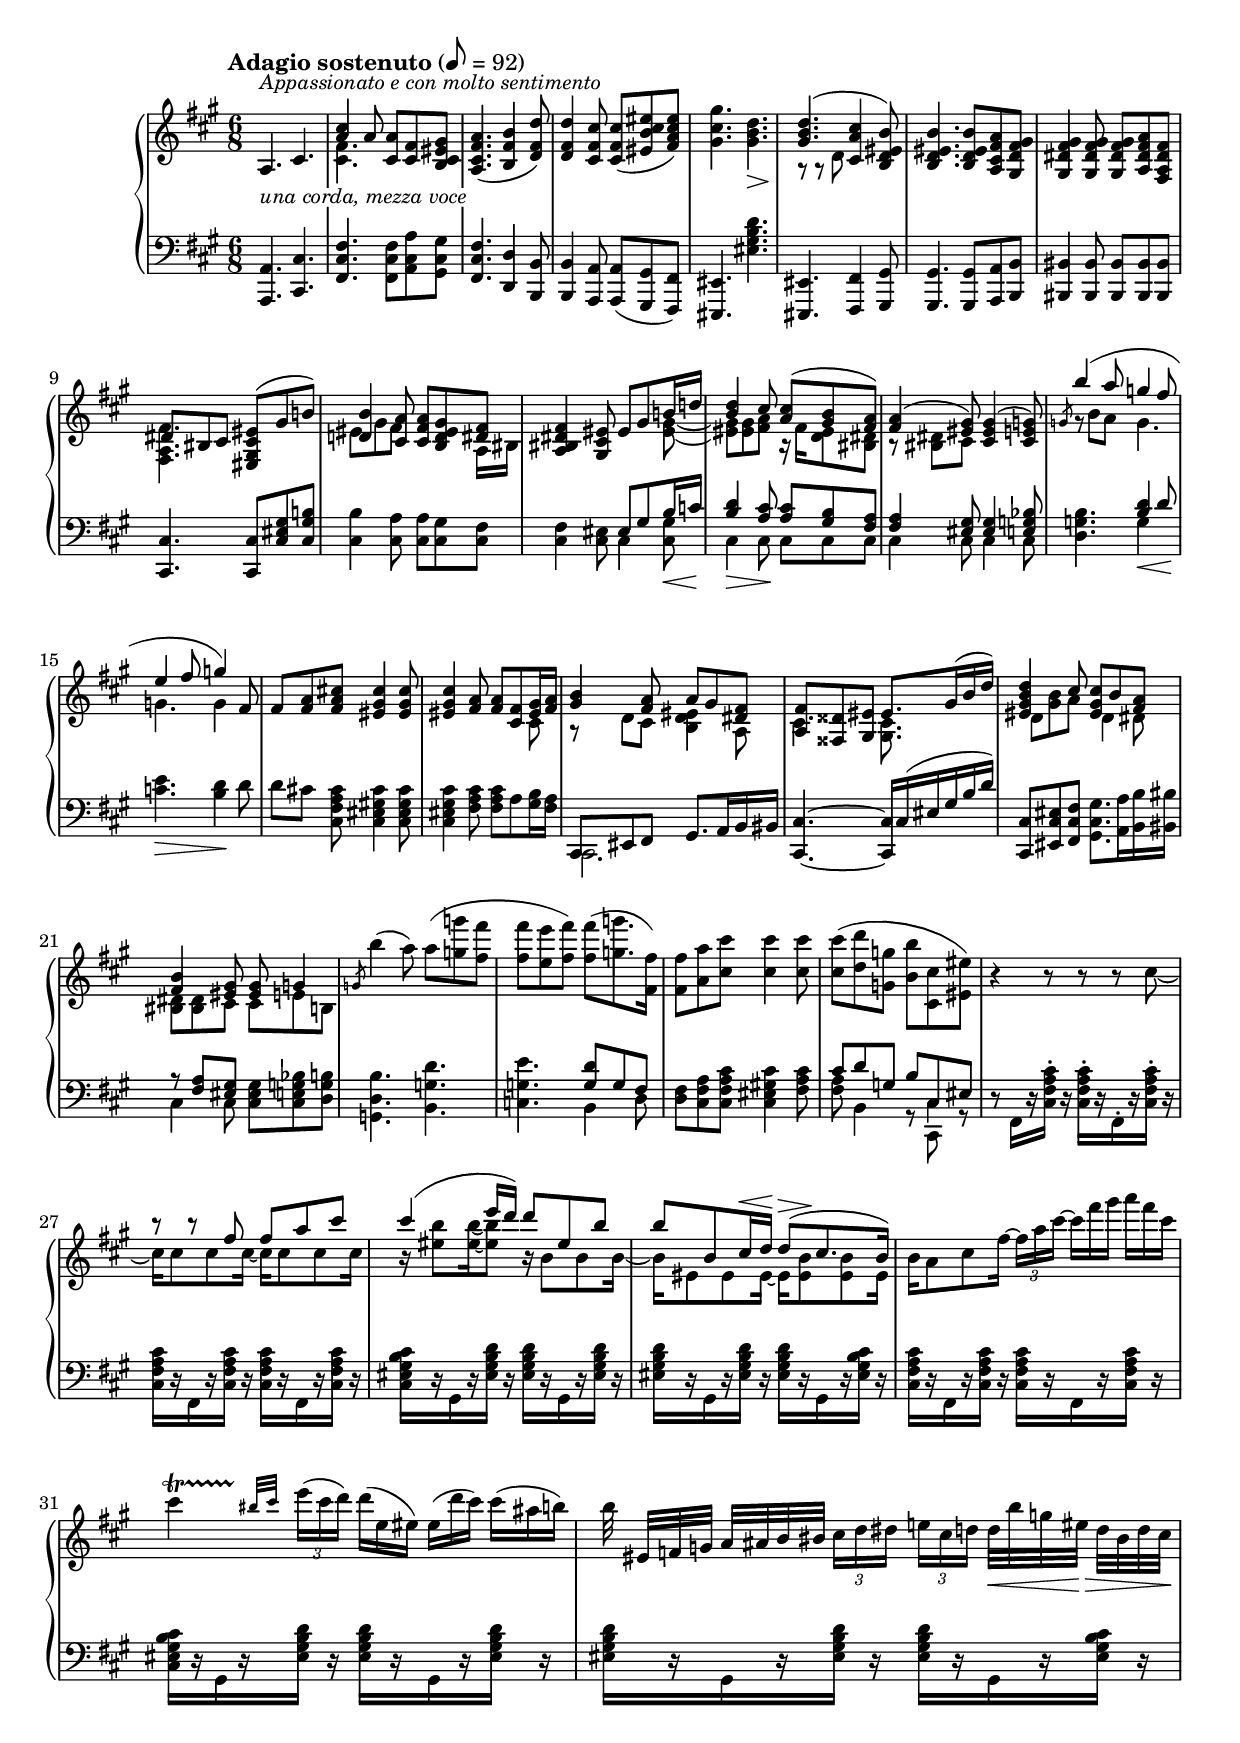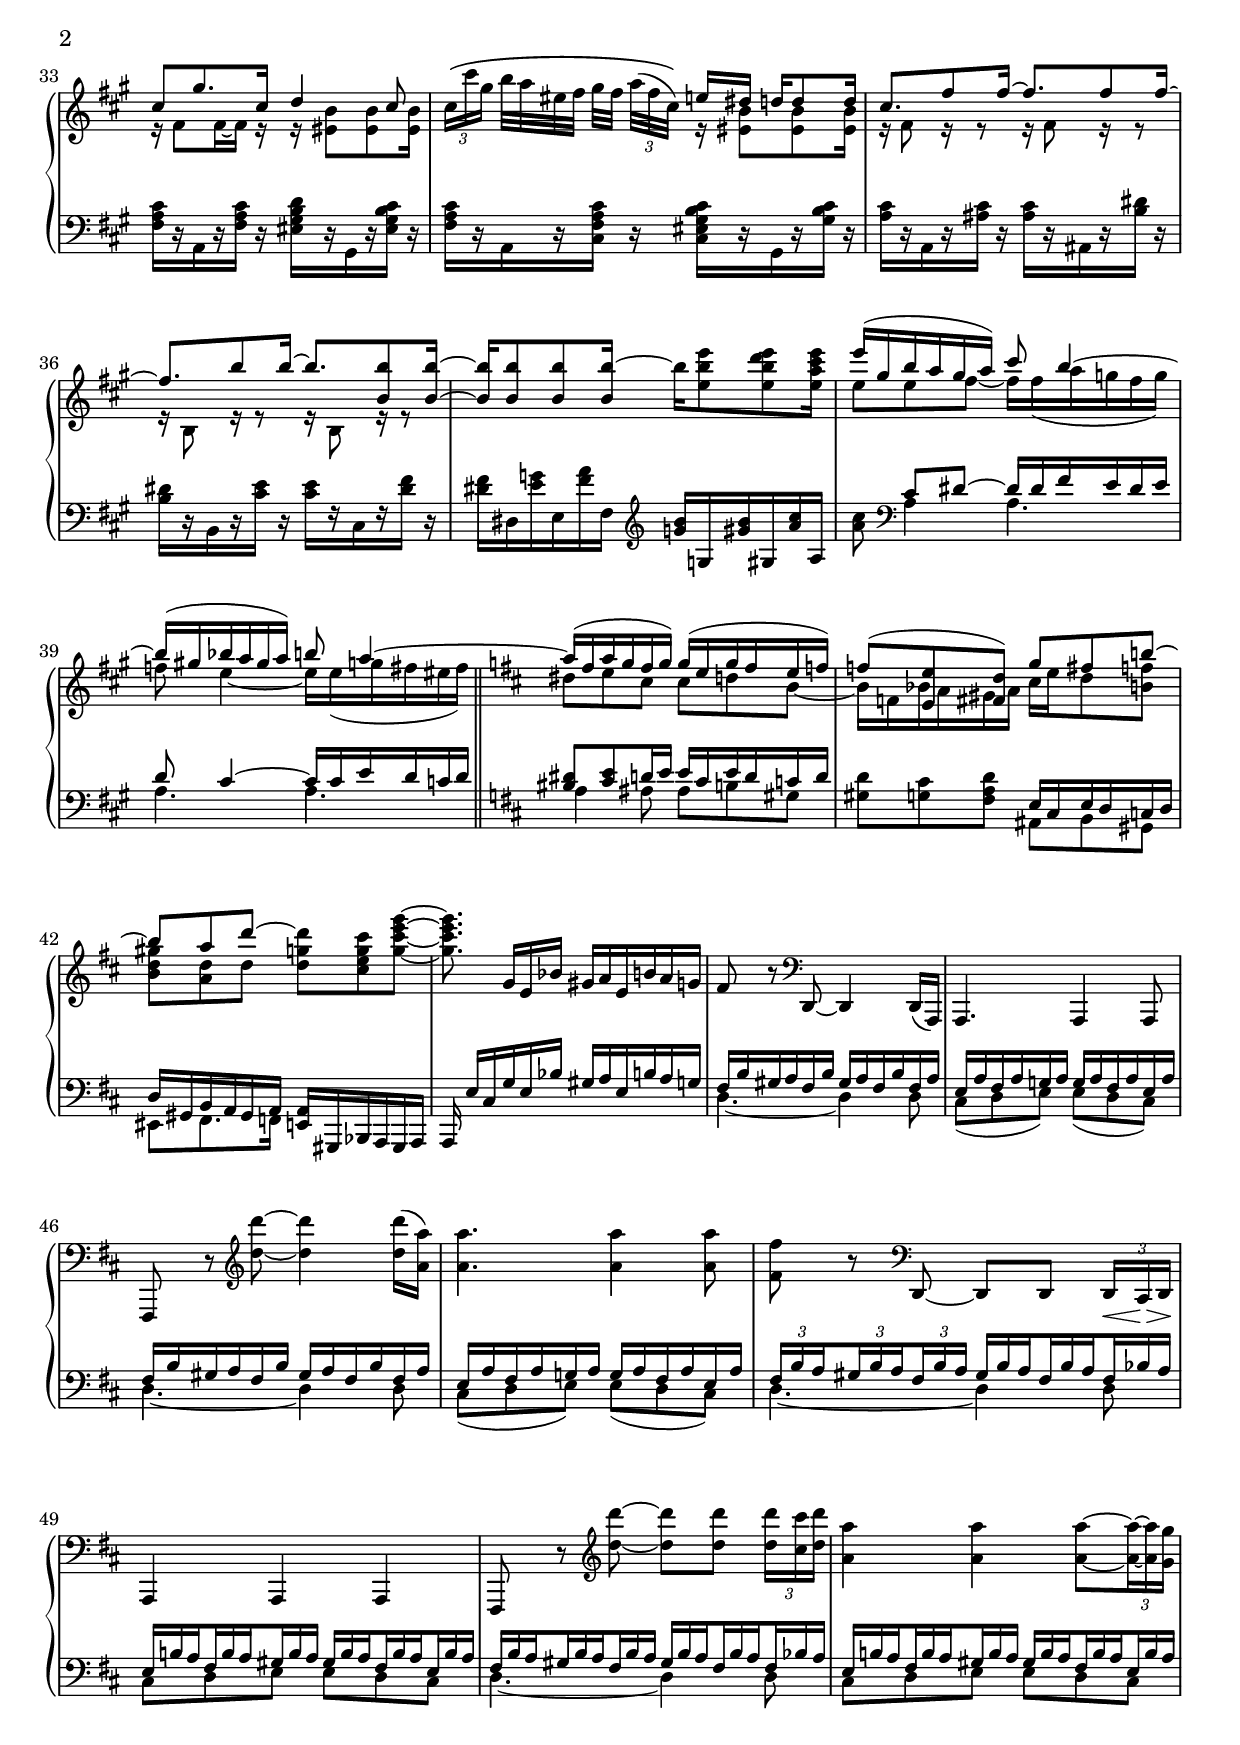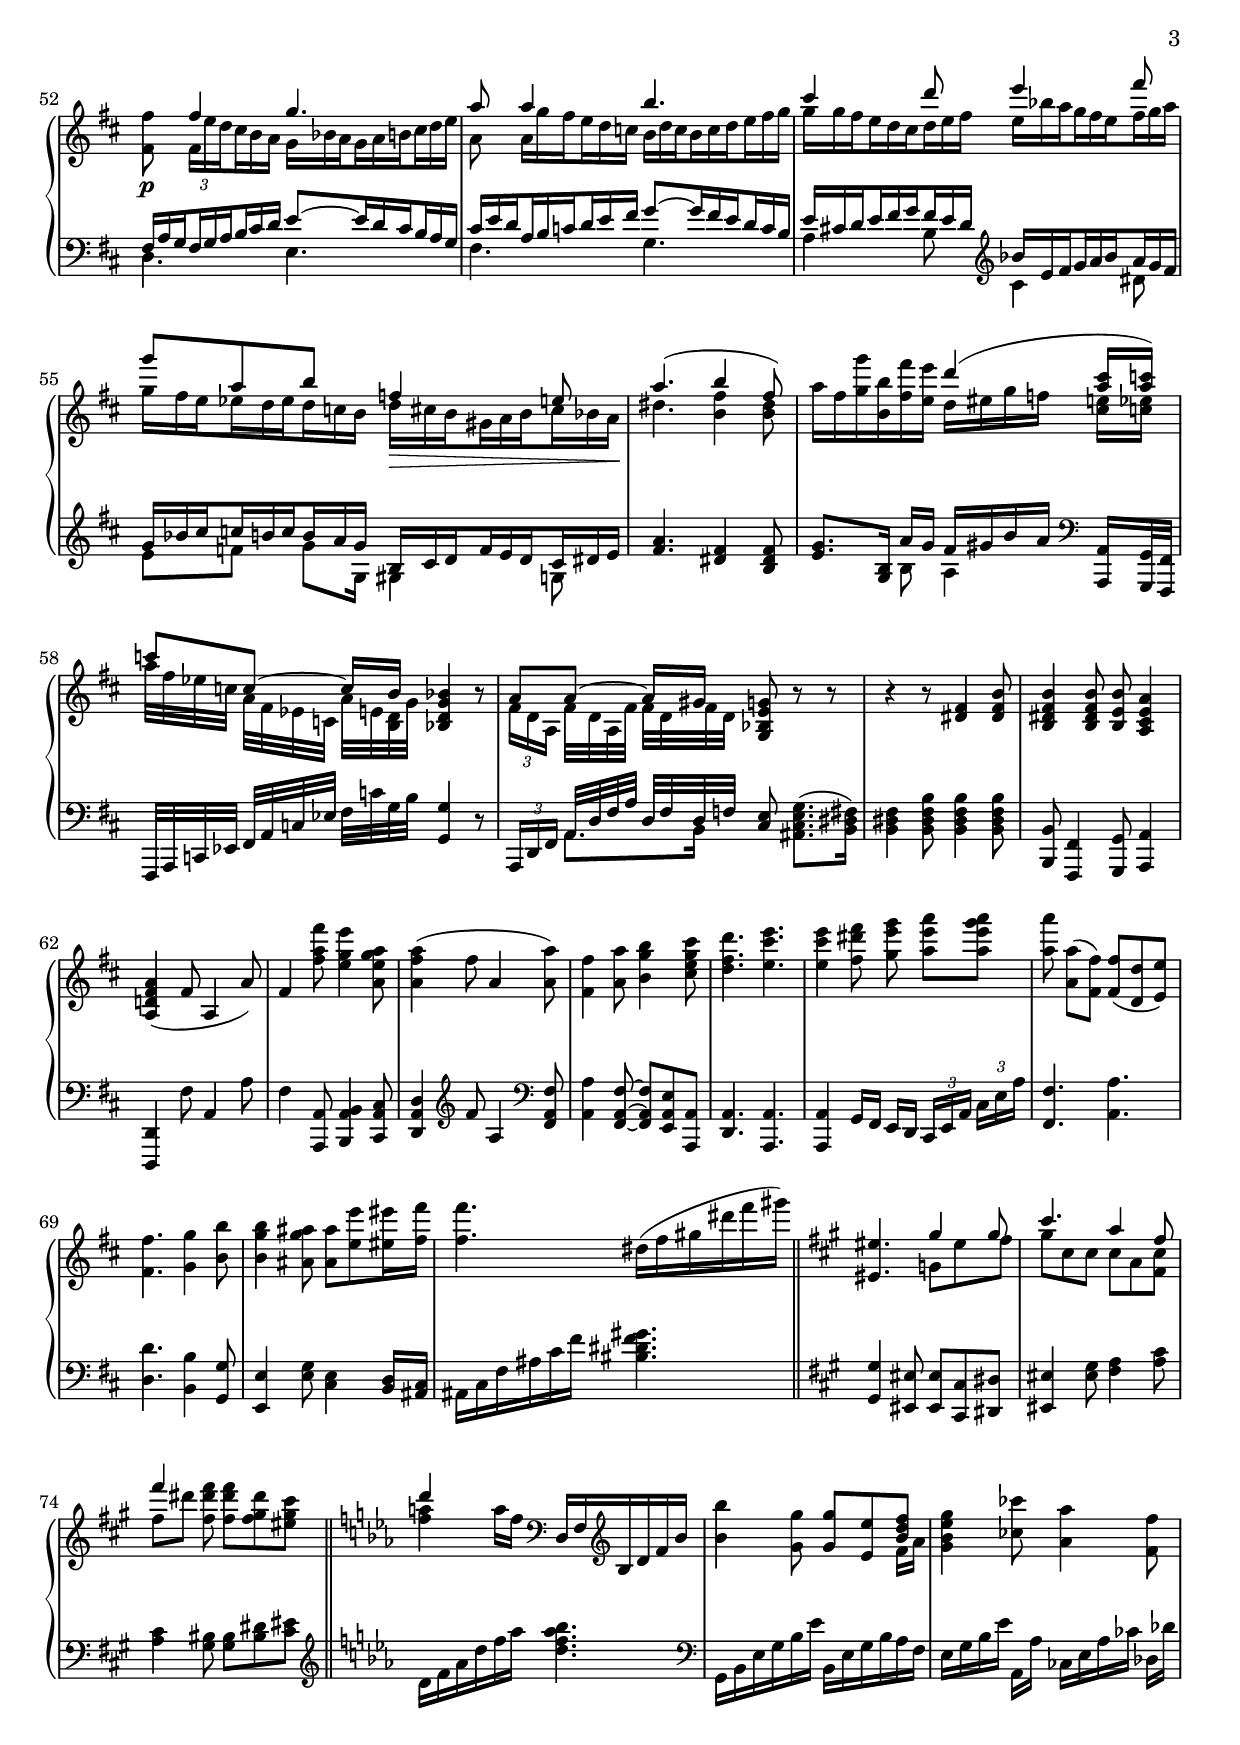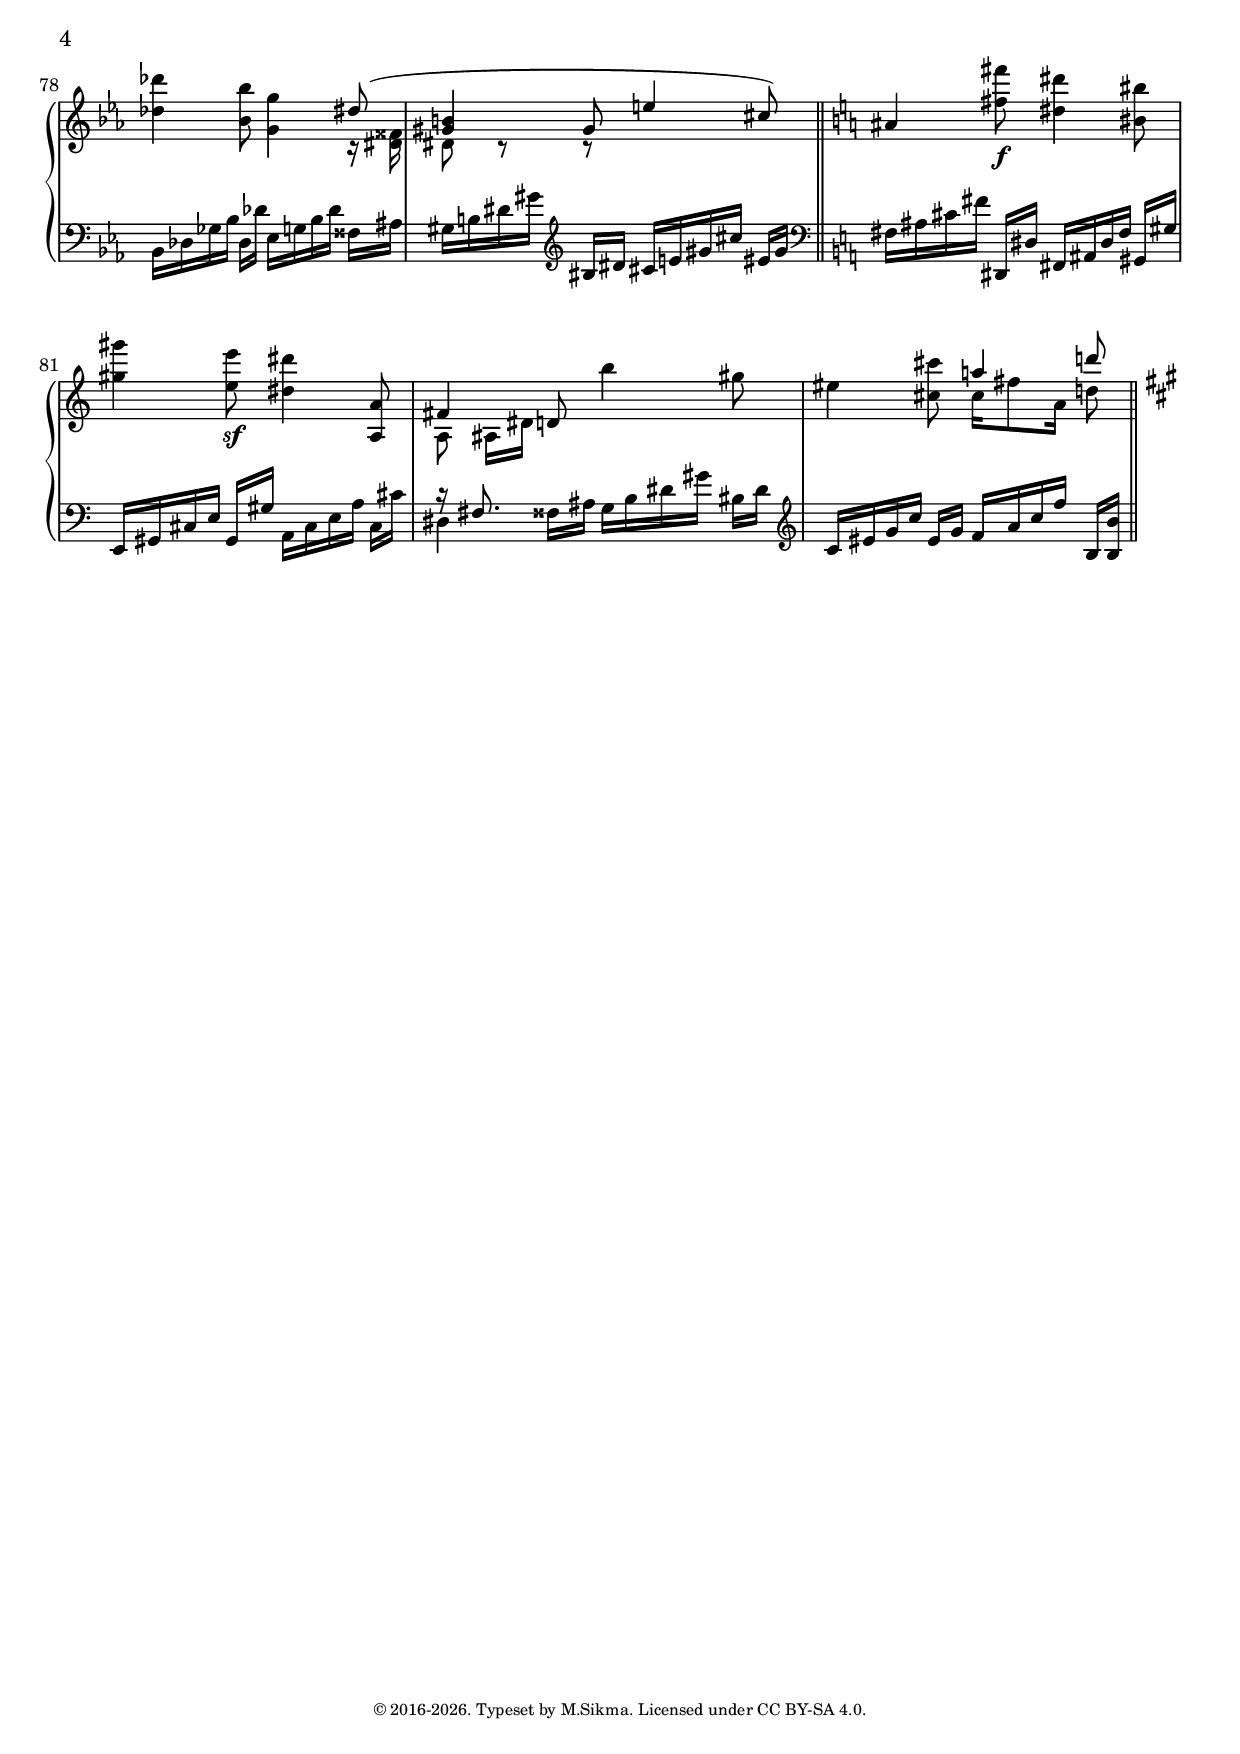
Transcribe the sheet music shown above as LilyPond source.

%===========================================================================
%    Piano Sonata Op.106 (L.Beethoven) - III
%===========================================================================
%
%    (C) 2016-2017, Michiel Sikma <michiel@sikma.org>
%    Licensed under CC BY-SA 4.0.
%
%---------------------------------------------------------------------------

\version "2.19.42"
\include "sonata-op106-includes.ily"

%---------------------------------------------------------------------------
%    III. Adagio sostenuto
%---------------------------------------------------------------------------

three-section-one = {
  \key fis \minor
  \time 6/8
  \tempo "Adagio sostenuto" 8 = 92
}

\bookpart {
  \paper {
    markup-system-spacing = \std-padding-page-n
    bookTitleMarkup = \std-title-markup-page-n-no-titles
  }
  \header {
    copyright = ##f
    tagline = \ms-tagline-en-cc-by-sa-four
  }
  \score {
    \new PianoStaff \with {
      \std-staff-spacing
    } <<
      \set PianoStaff.connectArpeggios = ##t
      %---------------------------------------------------------------------
      %    Right hand
      %---------------------------------------------------------------------
      \new Staff = "right" \with {
        \std-magnification
        \stdDynSize
        midiInstrument = "acoustic grand"
      } {
        \clef treble \relative c'' {
          \three-section-one
          a,4.^\markup { \italic "Appassionato e con molto sentimento" }_\markup { \whiteout { \italic "una corda, mezza voce" } }
          cis4. |
          <<
            \relative c'' {
              <a cis>4 a8 s4.
            }
            \\
            \relative c' {
              <cis fis>4. \stemUp
              <cis a'>8 <cis fis>8 <b cis eis gis>8
            }
          >> |
          <a cis fis a>4._( <b fis' b>4 <d fis d'>8) |
          4 <cis fis cis'>8 8_( <eis b' cis eis> <fis a cis eis>) |
          <gis cis gis'>4.
        }
        \relative c'' {
          <<
            {
              \stemDown <gis b d>4.\> \stemUp <gis d' b>4.\!^( <cis, a' cis>4 <b d eis b'>8) |
              4.
            }
            \\
            \relative c' {
              s4. | a8\rest a8\rest d8
            }
          >>
          <b d eis b'>8 <a cis fis a>8 <gis d' fis gis>8 |
          <gis dis' fis gis>4 8 8 <a dis fis a>8 <fis a dis fis>8 |
          <<
            \relative c' {
              % TODO shift these notes to the right
              dis8 bis cis
            }
            \\
            \relative c {
              <fis a fis'>4.
            }
          >>
          <eis gis cis eis>8^( gis' b!) |
          <<
            \relative c' {
              <d! b'>4 <cis a'>8
            }
            \\
            \relative c' {
              eis8-[ gis fis]
            }
          >>
          <<
            \relative c' {
              <cis fis a>8 <b d eis gis> <dis fis> |
              <a bis dis fis>4 <gis cis eis>8
              eis'8-[ gis b!16 d!] |
              <b d>4 cis8 <a cis>8^( <gis b>8 <fis a>8) |
              <fis a>4^( <eis gis>8) <cis eis gis>4^( <cis e g>8) |
              \slashedGrace g'8
              \once \override Slur.positions = #'(4.8 . 3.7)
              \once \override Slur.eccentricity = #0.75
              \once \override Slur.height-limit = #4.5
              b'4^( a8 g4 fis8 |
              e4 fis8 g4) fis,8 |
              fis8-[ <fis a> <fis a cis!>] <eis gis cis>4 8 |
              <<
                \relative c' {
                  <eis gis cis>4 <fis a>8 8-[ <cis fis>8 <eis gis>16 <fis a>16] |
                  <gis b>4 <fis a>8 a8-[ gis <dis fis>] |
                  <a fis'>8-[ <fisis disis'>8 <gis eis'>8] eis'8.-[ gis16^( b d]) |
                  <eis, gis b d>4 cis'8 <eis, gis cis>8 b' <fis a>8 |
                  <fis b>4 <eis gis>8 8 g4 |
                  \stemNeutral
                  \slashedGrace g8 b'4^( a8)
                  \once \override Slur.positions = #'(5.2 . 3.5)
                  \once \override Slur.height-limit = #4.5
                  \once \override Slur.eccentricity = #-1.05
                  a8^( <g g'>8 <fis fis'> | 8 <e e'> <fis fis'>)
                  % Todo fix slur
                  % Todo lower the dot
                  \once \override Slur.height-limit = #13.5
                  \once \override Slur.eccentricity = #0.25
                  \once \override Slur.positions = #'(6.0 . 4.3)
                  <fis fis'>^(
                  g8.
                  <fis, fis'>16) |
                  <fis fis'>8 <a a'>8 <cis cis'>8 4 8 |
                  \once \override Slur.height-limit = #4.5
                  <cis cis'>8^( <d d'> <g, g'> <b b'> <cis, cis'> <eis eis'>)
                }
                \\
                \relative c' {
                  s4 s8 s8 s8 cis8 |
                  a8\rest d8-[ cis] <b d eis>4 a8 |
                  cis4. <gis cis>8. s8. |
                  d'8-[ <gis b>8 a8] d,4 dis8 |
                  <bis dis>8 8 cis cis e b
                }
                \\
                \relative c'''' {
                  s2. |
                  s2. |
                  s2. |
                  s2. |
                  s2. |
                  s2. |
                  s8 s8 s8 s8
                  % Cheating a little bit here. We made this note a 4 instead of 8.
                  % This way it looks correctly. We only put this here because
                  % we need to move only this note's dot down one position.
                  \once \override Dots.extra-offset = #'(0 . -1)
                  \voiceOne
                  \stemDown
                  g4.
                }
              >> |
            }
            \\
            \relative c' {
              s8 s8 a16-[ bis] |
              s4 s8 s4 <eis_~ gis_~>8 |
              <eis! gis>8 <eis gis> <fis a>
              b,16\rest fis'16 <d eis>8 <bis dis>8 |
              b8\rest <bis dis>8-[ cis] s4. |
              g'8\rest b8 a g4. |
              g4. g4 s8 |
            }
          >> |
          r4 r8 r8 r8
          <<
            \relative c''' {
              s8 | b8\rest b8\rest fis8 fis a cis |
              \once \override Slur.height-limit = #4
              \once \override Slur.positions = #'(5.8 . 3.7)
              cis4^( e16-[ d]) d8 eis, b' |
              % todo: make these cresc/decresc a bit nicer
              b8 b, cis16^\< d\! d8^( cis8. b16)
            }
            \\
            \relative c'' {
              cis8_~ | cis16 8 8 16_~ 16 8 8 16 |
              b16\rest <eis b'>8 <eis_~ b'_~>16 8 b16\rest b8 8 b16_~ |
              b16 eis,8 8 eis16_~ 16^\> <eis b'>8\! 8 eis16
            }
          >> |
          b16 a8 cis fis16^~
          \tuplet 3/2 { fis16-[ a cis16^~] }
          \implicitTuplets
          \tuplet 3/2 { cis16-[ fis gis] }
          \tuplet 3/2 { a-[ fis cis] } |
          \afterGrace cis4\startTrillSpan { bis32\stopTrillSpan cis }
          \explicitTuplets
          \tuplet 3/2 { e16-[^( cis d)] }
          \implicitTuplets
          \tuplet 3/2 { d16-[^( e, eis)] }
          \tuplet 3/2 { eis16-[^( d' cis)] }
          \tuplet 3/2 { cis16-[^( ais b]) } |
          b32
          eis,,32-[ f g] a-[ ais b bis]
          \explicitTuplets
          \tuplet 3/2 { cis16-[ d dis] }
          \tuplet 3/2 { e!16-[ cis d] }
          d32-[\< b' g eis]\!\> d-[ bis d cis]\! |
          <<
            \relative c'' {
              \override Tie.minimum-length = #2.5
              cis8 gis'8. cis,16 d4 cis8 |
              \tupletDown
              \stemNeutral
              \tuplet 3/2 { cis16-[^\( cis' gis] }
              b32-[ a eis fis]
              gis-[ fis]
              \tuplet 3/2 { a-[^( fis cis]^)\) }
              \stemUp
              e16-[ dis] d16-[ 8 16] |
              cis8.-[ fis8 16]^~ 8.-[ 8 16]^~ |
              8.-[ b8 16]^~ 8.-[ <b, b'>8 <b^~ b'^~>16] |
              <b b'>16-[ 8 8 <b b'^~>16]
              \stemNeutral
              b'16 <e, b' e>8
              % Note: Henle has an extra neutral on d, but I don't see the need.
              <e b' d e>8
              <e a cis e>16 |
              \stemUp
              e'16-[^( gis, b a gis a]) cis8 b4^~ |
              b16^( gis! bes a gis a) b8
              % todo: make tie nicer
              a4^~ |
              a16^( fis a g fis g) g^( e g fis e f) |
              f8^( <e, e'> <fis d'>) g' fis b!^~ |
              b8 a d^~ \stemNeutral <d, g d'> <cis e g cis> <g'_~ cis_~ e^~ g^~> |
              8. g,16-[ e bes'] gis-[ a e b' a g]
            }
            \\
            \relative c' {
              e16\rest fis8 fis16_~ fis16 e16\rest e16\rest <eis b'>8 8 16 |
              \noBreak
              s4. e16\rest <eis b'>8 8 16 |
              e16\rest fis8 e16\rest e8\rest e16\rest fis8 e16\rest e8\rest |
              e16\rest b8 e16\rest e8\rest e16\rest b8 e16\rest e8\rest |
              s2. |
              e'8 e fis_~ fis16 16_( a g fis g) |
              f8 e4_~ e16 e_( g fis eis fis) |
              \bar "||"
              \key b \minor
              dis8 e cis cis d b_~ |
              b16 f bes a gis a cis e d8 <b f'> |
              <b d gis>8 <a d>
              % Note: first edition ties the following to to the next d.
              % Henle notes this is probably an engraving error.
              d s4. |
            }
          >> |
          fis,8 r8 \clef bass
          d,,8_~ d4 d16_( a) |
          a4. a4 a8 |
          fis8 r8 \clef treble
          <d''''_~ d'^~>8 <d d'>4 <d d'>16^( <a a'>) |
          <a a'>4. 4 8 |
          <fis fis'>8 r8 \clef bass
          d,,8_~ d8-[ d8] \tuplet 3/2 { d16\< cis\> d\! } |
          a4 4 4 |
          fis8 r8 \clef treble
          <d''''_~ d'^~>8 <d d'>8-[ <d d'>8] \tuplet 3/2 { <d d'>16 <cis cis'> <d d'> } |
          \hideTupletBracket
          <a a'>4 4 <a_~ a'^~>8 \tuplet 3/2 { <a_~ a'^~>16 16 <g g'> } |
          <fis fis'>8\p
          <<
            \relative c'' {
              fis4 g4. |
              a8 a4 b4. |
              cis4 d8 e4 fis8 |
              g8 a,8 b f4 e8
            }
            \\
            \relative c' {
              \hideTupletBracket
              \set subdivideBeams = ##t
              \tuplet 3/2 { fis16 e' d }
              \implicitTuplets
              \tuplet 3/2 { cis b a }
              \tuplet 3/2 { g bes a }
              \tuplet 3/2 { g a b }
              \tuplet 3/2 { cis d e }
              |
              a,8\noBeam
              \tuplet 3/2 { a16 g' fis }
              \tuplet 3/2 { e d c }
              \tuplet 3/2 { b d c }
              \tuplet 3/2 { b c d }
              \tuplet 3/2 { e fis g }
              |
              \tuplet 3/2 { g g fis }
              \tuplet 3/2 { e d cis }
              \tuplet 3/2 { d e fis }
              \tuplet 3/2 { e bes' a }
              \tuplet 3/2 { g fis e }
              \tuplet 3/2 { fis g a }
              |
              \tuplet 3/2 { g fis e }
              \tuplet 3/2 { es d es }
              \tuplet 3/2 { d c b }
              \tuplet 3/2 { d\> cis b }
              \tuplet 3/2 { gis a b }
              \tuplet 3/2 { cis bes a\! }
              |
            }
          >>
          <<
            \relative c''' {
              a4.^( b4 fis8) |
              s4 s8
              \once \override Slur.height-limit = #3
              \once \override Slur.positions = #'(0 . 3.7)
              d'4^( <a cis>16-[ <a c>]) |
              c8-[ c,^~] c16-[ b] s4 s8 |
              a8-[ 8^~] a16-[ gis] s4 s8 |
            }
            \\
            \relative c'' {
              dis4. <b fis'>4 <b dis>8 |
              \set subdivideBeams = ##f
              a'16-[ fis <g g'> <b, b'> <fis' fis'> <e e'>]
              d-[ eis g f] <cis e>16-[ <c es>] |
              a'32-[ fis es c] a-[ fis es c] a'-[ e <b d> g'] \stemNeutral <bes, d g bes>4 \relative c'' b8\rest |
              \stemDown
              \explicitTuplets
              \tuplet 3/2 { fis'16-[ d a] }
              fis'32-[ d a fis']
              fis d fis d
              \stemNeutral
              <g, bes e g>8 \relative c'' { b8\rest b8\rest } |
            }
          >> |
          r4 r8 <dis fis>4 <dis fis b>8 |
          <b dis fis b>4 8 <b e b'>8 <a cis e a>4 |
          <a d! fis a>4_( fis'8 a,4 a'8) |
          fis4 <fis' a fis'>8 <e g e'>4 <a, e' g a>8 |
          <a fis' a>4^( fis'8 a,4 <a a'>8) |
          <fis fis'>4 <a a'>8 <b g' b>4 <cis e g cis>8 |
          <d fis d'>4. <e cis' e>4. |
          % As per original edition.
          4 <fis dis' fis>8 <g e' g>8 <a e' a>8-[ <a e' a g>8] |
          <a a'>8 <a, a'>-[^( <fis fis'>)] <fis fis'>_( <d d'> <e e'>) |
          <fis fis'>4. <g g'>4 <b b'>8 |
          <b g' b>4 <ais g' ais>8 <ais ais'>8-[ <e' e'> <eis eis'>16 <fis fis'>16] |
          <fis fis'>4. dis16^( fis gis dis' fis gis) |
          \bar "||"
          \key fis \minor
          <eis,, eis'>4.
          <<
            \relative c'' {
              gis'4 gis8 |
              cis4. a4 fis8 |
              fis'4 s4 s4 |
            }
            \\
            \relative c'' {
              g8 eis' fis |
              gis8 cis, cis cis a <fis cis'> |
              fis'8-[ dis'] <fis, dis' fis> <fis dis' fis>-[ <fis gis dis'> <eis gis cis>] |
            }
          >>
          \bar "||"
          \key es \major
          <<
            \relative c''' {
              d4 s8 s4. |
              \stemDown
              <bes, bes'>4 <g g'>8
              \stemUp
              <g g'> <es es'> <bes' d f> |
            }
            \\
            \relative c'' {
              <f a>4 a16 f
              \clef bass
              \stemNeutral
              \relative c { d16-[ f }
              \clef treble
              \relative c' { bes d f bes] } |
              \stemDown
              s4 s8 s4 f,16 as |
            }
          >> |
          <g bes es g>4 <ces ces'>8 <as as'>4 <f f'>8 |
          <des' des'>4 <bes bes'>8 <g g'>4 
          <<
            \relative c'' {
              dis8^( |
              <gis, b>4 gis8 e'4 cis8) |
              \bar "||"
              \key a \minor
              ais4 \stemNeutral <fis' fis'>8\f <dis dis'>4 <bis bis'>8 |
              <gis' gis'>4 <e e'>8\sf <dis dis'>4 <a, a'>8 |
              fis'4 d8 b''4 gis8 |
              eis4 <cis cis'>8 \stemUp a'!4 d!8 |
            }
            \\
            \relative c' {
              c16\rest <dis fisis>16 |
              dis8 c8\rest c8\rest s4 s8 |
              s2. |
              s2. |
              a8 ais16-[ dis] s4 s4 |
              s4 s8 cis'16-[ fis8 a,16] d!8 |
            }
          >> |
          \bar "||"
          \key fis \minor
        }
      }
      %---------------------------------------------------------------------
      %    Left hand
      %---------------------------------------------------------------------
      \new Staff = "left" \with {
        \std-magnification
        \stdDynSize
        midiInstrument = "acoustic grand"
      } {
        \clef bass \relative c, {
          \three-section-one
          <a a'>4. <cis cis'>4. |
          <fis cis' fis>4. \stemDown <fis cis' fis>8 <a cis a'>8 <gis cis gis'>8 |
          \stemUp <fis cis' fis>4.
          \stemNeutral
          <d d'>4 <b b'>8 | 4 <a a'>8 8_( <gis gis'> <fis fis'>) |
          <eis eis'>4. <eis''! gis b d>4. |
          <eis,, eis'>4. <fis fis'>4 <gis gis'>8 |
          <gis gis'>4. <gis gis'>8 <a a'>8 <b b'>8 |
          <bis bis'>4 8 8 8 8 |
          <cis cis'>4. <cis cis'>8 <cis' eis gis>8 <cis gis' b!>8 |
          <cis b'>4 <cis a'>8 8 <cis gis'> <cis fis> |
          4 <cis eis>8
          <<
            \relative c {
              eis8 gis b16 c16 |
              <b d>4 <a cis>8 8 <gis b>8 <fis a>8 |
              4 <eis gis>8 4 <e g bes>8
            }
            \\
            \relative c {
              cis4 <cis gis'>8\< |
              cis4\> 8\! 8 8 8 |
              4 8 4 8
            }
          >> |
          <d g b>4.
          <<
            \relative c' {
              <b d>4 d8
            }
            \\
            \relative c' {
              g4\< s8 |
              <c e>4.\> <b d>4\! d8
            }
          >> |
          d'8-[ cis!8] <cis, fis a cis>8 <cis eis gis! cis>4 8 |
          <cis eis gis cis>4 <fis a cis>8 8-[ a <gis b>16 <fis a>16] |
          <<
            \relative c, {
              cis8 eis fis gis8.-[ a16 b bis] |
              s2. |
              s2. |
              a'8\rest <a fis>8-[ <eis gis>] s4. |
              s2. |
              s4. <g d'>8 g fis |
              s2. |
              cis'8 d g, b cis, eis
            }
            \\
            \relative c, {
              % Note: purposely left un-merged.
              cis2. |
              \stemNeutral
              <cis_~ cis'^~>4. 16-[ cis'^( eis gis b d)] |
              <cis,, cis'>8 <eis cis' eis>8 <fis cis' fis>8
              <gis cis gis'>8.-[ <a a'>16 <b b'>16 <bis bis'>16] |
              \stemDown cis4 cis8 <cis eis gis>8 <cis e g bes>8 <d g b>8 |
              <g, d' b'>4. <b g' d'>4. |
              <c g' e'>4.
              b4 d8 |
              <d fis>8 <cis fis a>8 <cis fis a cis>8 <cis eis gis! cis>4 <fis a cis>8 |
              <fis a>8 b,4 g8\rest s8 g8\rest
            }
            \\
            \relative c {
              s2. |
              s2. |
              s2. |
              s2. |
              s2. |
              s2. |
              s2. |
              s4 s8 s8 \voiceOne \stemDown
              \once \override Voice.Stem.length = #3.8
              cis4
            }
            \\
            \relative c, {
              s2. |
              s2. |
              s2. |
              s2. |
              s2. |
              s2. |
              s2. |
              s4 s8 s8 \voiceOne \stemDown cis8
            }
          >> |
          r8
          % Exactly as original edition.
          fis,16-[ r16 <cis' fis a cis>16-.] r16
          <cis fis a cis>16-.-[ r16 fis,16-. r16 <cis' fis a cis>16-.] r16 |
          <cis fis a cis>16-[ r16 fis,16 r16 <cis' fis a cis>16] r16
          <cis fis a cis>16-[ r16 fis,16 r16 <cis' fis a cis>16] r16 |
          <cis eis gis b cis>16-[ r16 gis16 r16 <eis' gis b d>16] r16
          <eis gis b d>16-[ r16 gis,16 r16 <eis' gis b d>16] r16 |
          <eis gis b d>16-[ r16 gis,16 r16 <eis' gis b d>16] r16
          <eis gis b d>16-[ r16 gis,16 r16 <eis' gis b cis>16] r16 |
          <cis fis a cis>16-[ r16 fis,16 r16 <cis' fis a cis>16] r16
          <cis fis a cis>16-[ r16 fis,16 r16 <cis' fis a cis>16] r16 |
          <cis eis gis b cis>16-[ r16 gis16 r16 <eis' gis b d>16] r16
          <eis gis b d>16-[ r16 gis,16 r16 <eis' gis b d>16] r16 |
          <eis gis b d>16-[ r16 gis,16 r16 <eis' gis b d>16] r16
          <eis gis b d>16-[ r16 gis,16 r16 <eis' gis b cis>16] r16 |
          <fis a cis>16-[ r16 a,16 r16 <fis' a cis>16] r16
          <eis gis b d>16-[ r16 gis,16 r16 <eis' gis b cis>16] r16 |
          <fis a cis>16-[ r16 a,16 r16 <cis fis a cis>16] r16
          <cis eis gis b cis>16-[ r16 gis16 r16 <gis' b cis>16] r16 |
          <a cis>16-[ r16 a, r16 <ais' cis>16] r16
          <ais cis>16-[ r16 ais, r16 <b' dis>16] r16 |
          <b dis>16-[ r16 b, r16 <cis' e>16] r16
          <cis e>16-[ r16 cis, r16 <dis' fis>16] r16 |
          <dis fis>16-[ dis, <e' g> e, <fis' a>16 fis,]
          \clef treble
          <g' b>16-[ g, <gis' b> gis, <a' cis> a,] |
          <a' cis>8
          % Note: first edition stays in treble a bit longer.
          % Either is usable.
          \clef bass
          <<
            \relative c' {
              cis8 dis^~ dis16 dis fis e dis e |
              d8 cis4^~ cis16 cis e d c d |
              \key b \minor
              <bis dis>8-[ <cis e> d16 e] e16 cis e d c d |
              s4. e,16 cis e d c d |
              d gis, b a gis a <a e> gis, bes a gis a |
              a16 e''-[ cis g' e bes'] gis-[ a e b' a g] |
              fis b gis a fis b gis a fis b fis a |
              e a fis a g! a g a fis a e a |
              fis b gis a fis b gis a fis b fis a |
              e a fis a g! a g a fis a e a |
              \set subdivideBeams = ##t
              \hideTupletBracket
              \explicitTuplets
              \tuplet 3/2 { fis b a }
              \tuplet 3/2 { gis b a }
              \tuplet 3/2 { fis b a }
              \implicitTuplets
              \tuplet 3/2 { gis b a }
              \tuplet 3/2 { fis b a }
              \tuplet 3/2 { fis bes a }
              |
              \tuplet 3/2 { e b'! a }
              \tuplet 3/2 { fis b a }
              \tuplet 3/2 { gis b a }
              \tuplet 3/2 { gis b a }
              \tuplet 3/2 { fis b a }
              \tuplet 3/2 { e b' a }
              |
              \tuplet 3/2 { fis b a }
              \tuplet 3/2 { gis b a }
              \tuplet 3/2 { fis b a }
              \tuplet 3/2 { gis b a }
              \tuplet 3/2 { fis b a }
              \tuplet 3/2 { fis bes a }
              |
              \tuplet 3/2 { e b'! a }
              \tuplet 3/2 { fis b a }
              \tuplet 3/2 { gis b a }
              \tuplet 3/2 { gis b a }
              \tuplet 3/2 { fis b a }
              \tuplet 3/2 { e b' a }
              |
              \tuplet 3/2 { fis16 a g }
              \tuplet 3/2 { fis g a }
              \tuplet 3/2 { b cis d }
              e8^~
              \tuplet 3/2 { e16 d cis }
              \tuplet 3/2 { b a g }
              |
              \tuplet 3/2 { cis e d }
              \tuplet 3/2 { a b c }
              \tuplet 3/2 { d e fis }
              g8^~
              \tuplet 3/2 { g16 fis e }
              \tuplet 3/2 { d c b }
              |
              \tuplet 3/2 { e cis! d }
              \tuplet 3/2 { e fis g }
              \tuplet 3/2 { fis e d }
              \clef treble
              \tuplet 3/2 { bes' e, fis }
              \tuplet 3/2 { g a bes }
              \tuplet 3/2 { a g fis }
              |
              \tuplet 3/2 { g bes cis }
              \tuplet 3/2 { c b c }
              \tuplet 3/2 { b a g }
              \tuplet 3/2 { b, cis d }
              \tuplet 3/2 { f e d }
              \tuplet 3/2 { cis dis e }
            }
            \\
            \relative c' {
              a4 a4. |
              a4. a4. |
              a4 ais8 8 b gis |
              <gis d'>8 <g cis> <fis a d> ais,8 b gis |
              eis8 fis8. f16 s4 s8 |
              s2. |
              d'4._~ d4 d8 |
              cis8_( d e) e_( d cis) |
              d4._~ d4 d8 |
              cis8_( d e) e_( d cis) |
              d4._~ d4 d8 |
              cis8 d e e d cis |
              d4._~ d4 d8 |
              cis8 d e e d cis |
              d4. e4. |
              fis4. g4. |
              a4 b8 cis4 dis8 |
              e8-[ f8] \implicitTuplets \tuplet 3/2 { g8-[ g,16] } gis4 g8
            }
          >>
          <fis a>4. <dis fis>4 <b dis fis>8 |
          <<
            \relative c' {
              <e g>8.-[ <g, b>16] a'16-[ g] fis-[ gis b a]
              \clef bass
              <a,,, a'>16 <g g'>32 <fis fis'>
            }
            \\
            \relative c' {
              s8. s16 b8 a4 
            }
          >> |
          fis,,32-[ a c es] fis-[ a c es] fis-[ c' g b] \stemUp <g, g'>4 \stemNeutral r8 |
          <<
            \relative c, {
              \stemUp
              \tuplet 3/2 { a16 d fis }
              a32-[ d fis a]
              d,-[ fis d f]
              <cis e>8 \stemNeutral <ais cis e g>8.-[^( <b dis fis>16]) |
            }
            \\
            \relative c {
              \mergeDifferentlyDottedOn
              s8 a8.-[ b16]
            }
          >>
          <b dis fis>4 <b dis fis b>8 4 8 |
          <b, b'>8 <fis fis'>4 <g g'>8 <a a'>4 |
          <d, d'>4 fis''8 a,4 a'8 |
          fis4 <a,, a'>8 <b a' b>4 <cis a' cis>8 |
          <d a' d>4 \clef treble
          fis''8 a,4 \clef bass
          <fis, a fis'>8 |
          % Beams as per original edition.
          <a a'>4 <fis_~ a^~ fis'^~>8 8-[ <e a e'>8 <a, a'>8] |
          <d a'>4. <a a'>4. |
          4 g'16-[ fis] e-[ d]
          \explicitTuplets
          \tupletUp
          \tuplet 3/2 { cis-[ e a] }
          \tuplet 3/2 { cis-[ e a] }
          \implicitTuplets
          |
          <fis, fis'>4. <a a'>4. |
          <d d'>4. <b b'>4 <g g'>8 |
          <e e'>4 <e' g>8 <cis e>4 <b d>16-[ <ais cis>] |
          ais16-[ cis fis ais cis fis]
          % todo: check stem and voices
          <bis, dis fis gis>4. |
          \key fis \minor
          <gis, gis'>4 <eis eis'>8 8-[ <cis cis'> <dis dis'>] |
          <eis eis'>4 <eis' gis>8 <fis a>4 <a cis>8 |
          <a cis>4 <gis bis>8 <gis bis>-[ <bis dis> <cis eis>] |
          \key es \major
          \clef treble
          d16 f as d f as <d, f as bes>4. |
          \clef bass
          g,,,16 bes es g bes es bes, es g bes as f |
          es16-[ g bes es] as,,-[ as'] ces,-[ es as ces] des,-[ des'] |
          bes,-[ des ges bes] des,-[ des'] es,-[ g bes des] fisis,-[ ais!] |
          % TODO double check
          gis-[ b dis gis] \clef treble bis,-[ dis] cis-[ e gis cis] eis,-[ gis] |
          \clef bass
          \key a \minor
          fis,-[ ais cis fis] dis,,-[ dis'] fis,-[ ais dis fis] gis,-[ gis'] |
          e,-[ gis cis e] gis,-[ gis'] a,-[ cis e a] cis,-[ cis'] |
          <<
            \relative c' {
              c16\rest fis,8. \stemNeutral fisis16-[ ais]
            }
            \\
            \relative c {
              dis4
            }
          >>
          g16-[ b dis gis] bis,-[ dis] |
          \clef treble
          \stemUp
          c-[ eis g c] eis,-[ g] f-[ a c f] b,,-[ <b b'>] |
          \stemNeutral
        }
      }
    >>
    \layout {
      \context {
        \Score
        \override SpacingSpanner.common-shortest-duration = #(ly:make-moment 1/8)
        \consists #Span_stem_engraver
      }
    }
    \midi {
      \tempo 4 = 60
    }
  }
}
